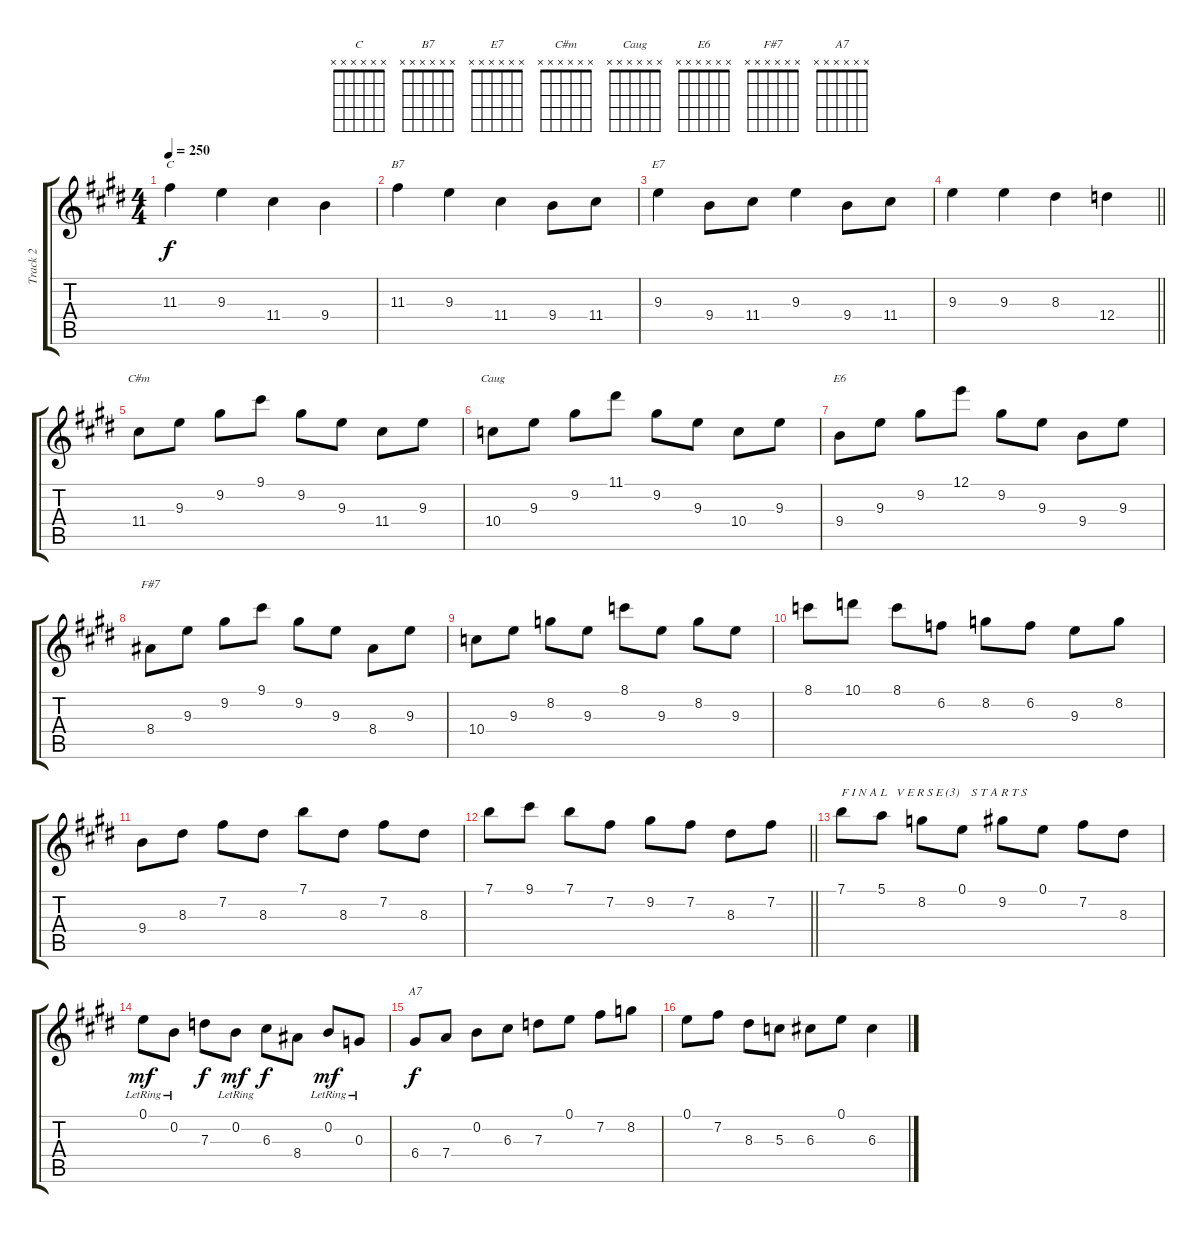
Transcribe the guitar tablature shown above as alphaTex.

\track ("Track 2" "Track 2") {instrument acousticguitarsteel}
\staff {score tabs}
\tuning (E4 B3 G3 D3 A2 E2) {hide}
\chord ("C" x x x x x x)
\chord ("B7" x x x x x x)
\chord ("E7" x x x x x x)
\chord ("C#m" x x x x x x)
\chord ("Caug" x x x x x x)
\chord ("E6" x x x x x x)
\chord ("F#7" x x x x x x)
\chord ("A7" x x x x x x)
\ts (4 4)
\tempo 250
\clef g2
\ks e
11.3.4{ch "C" dy f} 9.3.4 11.4.4 9.4.4 |
11.3.4{ch "B7"} 9.3.4 11.4.4 9.4.8 11.4.8 |
9.3.4{ch "E7"} 9.4.8 11.4.8 9.3.4 9.4.8 11.4.8 |
\barLineRight lightlight
9.3.4 9.3.4 8.3.4 12.4.4 |
11.4.8{ch "C#m"} 9.3.8 9.2.8 9.1.8 9.2.8 9.3.8 11.4.8 9.3.8 |
10.4.8{ch "Caug"} 9.3.8 9.2.8 11.1.8 9.2.8 9.3.8 10.4.8 9.3.8 |
9.4.8{ch "E6"} 9.3.8 9.2.8 12.1.8 9.2.8 9.3.8 9.4.8 9.3.8 |
8.4.8{ch "F#7"} 9.3.8 9.2.8 9.1.8 9.2.8 9.3.8 8.4.8 9.3.8 |
10.4.8 9.3.8 8.2.8 9.3.8 8.1.8 9.3.8 8.2.8 9.3.8 |
8.1.8 10.1.8 8.1.8 6.2.8 8.2.8 6.2.8 9.3.8 8.2.8 |
9.4.8 8.3.8 7.2.8 8.3.8 7.1.8 8.3.8 7.2.8 8.3.8 |
\barLineRight lightlight
7.1.8 9.1.8 7.1.8 7.2.8 9.2.8 7.2.8 8.3.8 7.2.8 |
7.1.8{txt "F I N A L   V E R S E (3)    S T A R T S"} 5.1.8 8.2.8 0.1.8 9.2.8 0.1.8 7.2.8 8.3.8 |
0.1{lr}.8{dy mf} 0.2{lr}.8 7.3.8{dy f} 0.2{lr}.8{dy mf} 6.3.8{dy f} 8.4.8 0.2{lr}.8{dy mf} 0.3{lr}.8 |
6.4.8{ch "A7" dy f} 7.4.8 0.2.8 6.3.8 7.3.8 0.1.8 7.2.8 8.2.8 |
0.1.8 7.2.8 8.3.8 5.3.8 6.3.8 0.1.8 6.3.4
